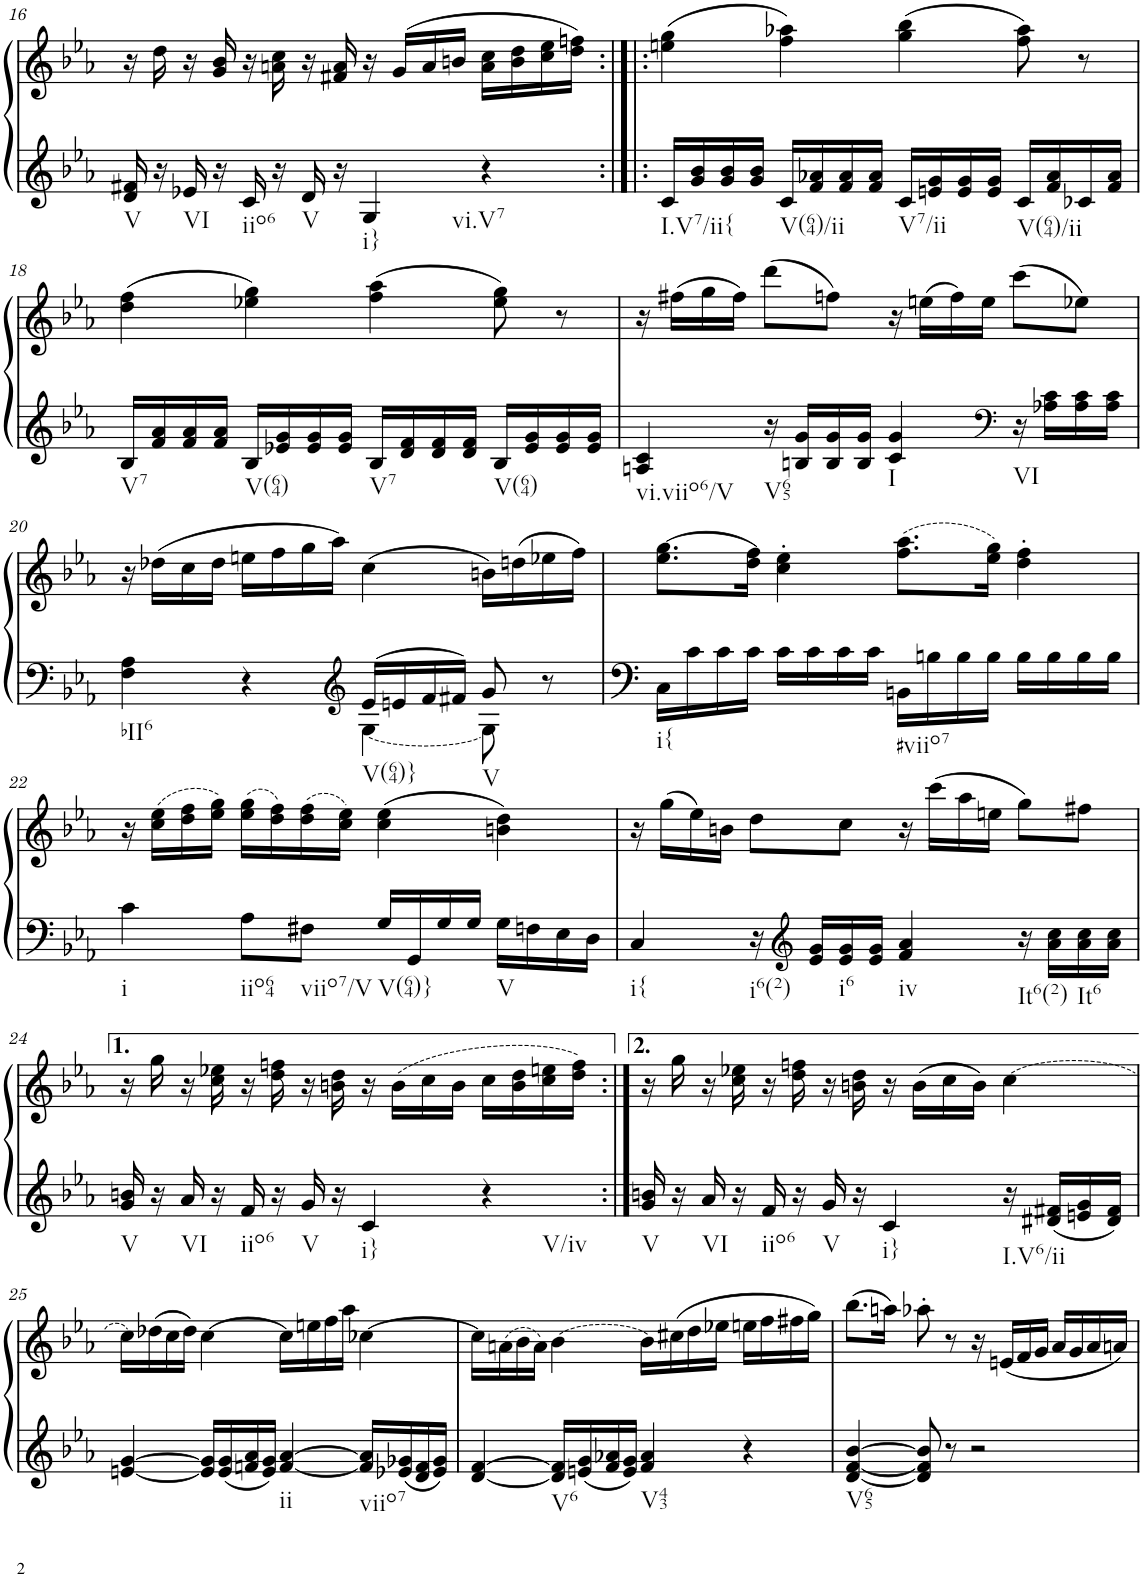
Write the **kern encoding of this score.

**kern	**kern
*part1	*part1
*staff2	*staff1
*I"Piano, Piano right	*
*I'Pno.	*
!!LO:PB:g=z
*clefG2	*clefG2
*k[b-e-a-]	*k[b-e-a-]
*M4/4	*M4/4
=16	=16
!LO:TX:b:t=V	!
16d/ 16f#X/	16r
16r	16dd\
!LO:TX:b:t=VI	!
16e-X/	16r
16r	16g/ 16b-/
!LO:TX:b:t=iio6	!
16c/	16r
16r	16an\ 16cc\
!LO:TX:b:t=V	!
16d/	16r
16r	16f#X/ 16a/
!LO:TX:b:t=i}	!
!LO:TX:b:t=vi.V7	!
4G/	16r
.	(16g/LL
.	16a/
.	16bn/JJ
4r	16a\ 16cc\LL
.	16b\ 16dd\
.	16cc\ 16ee-\
.	16dd\ 16ffn\JJ)
=17:|!|:	=17:|!|:
!LO:TX:b:t=I.V7/ii{	!
16c/LL	(4een\ 4gg\
16g/ 16b-/	.
16g/ 16b-/	.
16g/ 16b-/JJ	.
!LO:TX:b:t=V(64)/ii	!
16c/LL	4ff\ 4aa-X\)
16f/ 16a-X/	.
16f/ 16a-/	.
16f/ 16a-/JJ	.
!LO:TX:b:t=V7/ii	!
16c/LL	(4gg\ 4bb-\
16en/ 16g/	.
16e/ 16g/	.
16e/ 16g/JJ	.
!LO:TX:b:t=V(64)/ii	!
16c/LL	8ff\ 8aa-\)
16f/ 16a-/	.
16c-X/	8r
16f/ 16a-/JJ	.
!!LO:LB:g=z
=18	=18
!LO:TX:b:t=V7	!
16B-/LL	(4dd\ 4ff\
16f/ 16a-/	.
16f/ 16a-/	.
16f/ 16a-/JJ	.
!LO:TX:b:t=V(64)	!
16B-/LL	4ee-X\ 4gg\)
16e-X/ 16g/	.
16e-/ 16g/	.
16e-/ 16g/JJ	.
!LO:TX:b:t=V7	!
16B-/LL	(4ff\ 4aa-\
16d/ 16f/	.
16d/ 16f/	.
16d/ 16f/JJ	.
!LO:TX:b:t=V(64)	!
16B-/LL	8ee-\ 8gg\)
16e-/ 16g/	.
16e-/ 16g/	8r
16e-/ 16g/JJ	.
=19	=19
!LO:TX:b:t=vi.viio6/V	!
4An/ 4c/	16r
.	(16ff#X\LL
.	16gg\
.	16ff#\JJ)
!LO:TX:b:t=V65	!
16r	(8ddd\L
16Bn/ 16g/LL	.
16B/ 16g/	8ffn\J)
16B/ 16g/JJ	.
!LO:TX:b:t=I	!
4c/ 4g/	16r
.	(16een\LL
.	16ff\)
.	16ee\JJ
*clefF4	*
!LO:TX:b:t=VI	!
16r	(8ccc\L
16A-X\ 16c\LL	.
16A-\ 16c\	8ee-X\J)
16A-\ 16c\JJ	.
!!LO:LB:g=z
=20	=20
*^	*
!LO:TX:b:t=bII6	!	!
4F\ 4A-\	2ryy	16r
.	.	(16dd-X\LL
.	.	16cc\
.	.	16dd-\JJ
4r	.	16een\LL
.	.	16ff\
.	.	16gg\
.	.	16aa-\JJ)
*clefG2	*	*
!LO:TX:b:t=V(64)}	!	!
!	!LO:T:dash	!
16e-/LL	[4G\	(4cc\
16en/	.	.
16f/	.	.
16f#X/JJ	.	.
!LO:TX:b:t=V	!	!
8g/	8G\]	16bn\LL)
.	.	(16ddn\
8r	8ryy	16ee-X\
.	.	16ff\JJ)
*v	*v	*
=21	=21
!LO:TX:b:t=i{	!
16C\LL	(8.ee-\ 8.gg\L
16c\	.
16c\	.
16c\JJ	16dd\ 16ff\Jk)
16c\LL	4cc\' 4ee-\'
16c\	.
16c\	.
16c\JJ	.
!LO:TX:b:t=#viio7	!
16BBn\LL	(8.ff\ 8.aa-\L
16Bn\	.
16B\	.
16B\JJ	16ee-\ 16gg\Jk)
16B\LL	4dd\' 4ff\'
16B\	.
16B\	.
16B\JJ	.
!!LO:LB:g=z
=22	=22
!LO:TX:b:t=i	!
4c\	16r
.	(16cc\ 16ee-\LL
.	16dd\ 16ff\
.	16ee-\ 16gg\JJ)
!LO:TX:b:t=iio64	!
8A-\L	(16ee-\ 16gg\LL
.	16dd\ 16ff\)
!LO:TX:b:t=viio7/V	!
8F#X\J	(16dd\ 16ff\
.	16cc\ 16ee-\JJ)
!LO:TX:b:t=V(64)}	!
16G/LL	(4cc\ 4ee-\
16GG/	.
16G/	.
16G/JJ	.
!LO:TX:b:t=V	!
16G\LL	4bn\ 4dd\)
16Fn\	.
16E-\	.
16D\JJ	.
=23	=23
!LO:TX:b:t=i{	!
4C/	16r
.	(16gg\LL
.	16ee-\)
.	16bn\JJ
!LO:TX:b:t=i6(2)	!
16r	8dd\L
*clefG2	*
16e-/ 16g/LL	.
!LO:TX:b:t=i6	!
16e-/ 16g/	8cc\J
16e-/ 16g/JJ	.
!LO:TX:b:t=iv	!
4f/ 4a-/	16r
.	(16ccc\LL
.	16aa-\
.	16een\JJ
!LO:TX:b:t=It6(2)	!
16r	8gg\L)
16a-\ 16cc\LL	.
!LO:TX:b:t=It6	!
16a-\ 16cc\	8ff#X\J
16a-\ 16cc\JJ	.
!!LO:LB:g=z
=24	=24
!LO:TX:b:t=V	!
16g/ 16bn/	16r
16r	16gg\
!LO:TX:b:t=VI	!
16a-/	16r
16r	16cc\ 16ee-X\
!LO:TX:b:t=iio6	!
16f/	16r
16r	16dd\ 16ffn\
!LO:TX:b:t=V	!
16g/	16r
16r	16bn\ 16dd\
!LO:TX:b:t=i}	!
4c/	16r
.	(16b\LL
.	16cc\
.	16b\JJ
!LO:TX:b:t=V/iv	!
4r	16cc\LL
.	16b\ 16dd\
.	16cc\ 16een\
.	16dd\ 16ff\JJ)
=24X1:|!	=24X1:|!
!LO:TX:b:t=V	!
16g/ 16bn/	16r
16r	16gg\
!LO:TX:b:t=VI	!
16a-/	16r
16r	16cc\ 16ee-X\
!LO:TX:b:t=iio6	!
16f/	16r
16r	16dd\ 16ffn\
!LO:TX:b:t=V	!
16g/	16r
16r	16bn\ 16dd\
!LO:TX:b:t=i}	!
4c/	16r
.	(16b\LL
.	16cc\
.	16b\JJ)
!LO:TX:b:t=I.V6/ii	!
!	!LO:T:dash
16r	[4cc\
16d#X/ 16f#X/LL	.
16en/ 16g/	.
16d#/ 16f#/JJ	.
!!LO:LB:g=z
=25	=25
[4en/ [4g/	16cc\LL]
.	(16dd-X\
.	16cc\
.	16dd-\JJ)
16e/] 16g/]LL	[4cc\
16e/ 16g/	.
16fn/ 16a-/	.
16e/ 16g/JJ	.
!LO:TX:b:t=ii	!
[4f/ [4a-/	16cc\LL]
.	16een\
.	16ff\
.	16aa-\JJ
!LO:TX:b:t=viio7	!
16f/] 16a-/]LL	[4cc-X\
16e-X/ 16g-X/	.
16d/ 16f/	.
16e-/ 16g-/JJ	.
=26	=26
[4d/ [4f/	16cc-\LL]
.	(16an\
.	16b-\
.	16a\JJ)
!LO:TX:b:t=V6	!
!	!LO:T:dash
16d/] 16f/]LL	[4b-\
16en/ 16g/	.
16f/ 16a-X/	.
16e/ 16g/JJ	.
!LO:TX:b:t=V43	!
4f/ 4a-/	16b-\LL]
.	(16cc#X\
.	16dd\
.	16ee-X\JJ
4r	16een\LL
.	16ff\
.	16ff#X\
.	16gg\JJ)
=27	=27
!LO:TX:b:t=V65	!
[4d/ [4f/ [4b-/	(8.bb-\L
.	16aan\Jk)
8d/] 8f/] 8b-/]	8aa-X'\
8r	8r
2r	16r
.	(16en/LL
.	16f/
.	16g/JJ
.	16a-/LL
.	16g/
.	16a-/
.	16an/JJ)
=	=
*-	*-
